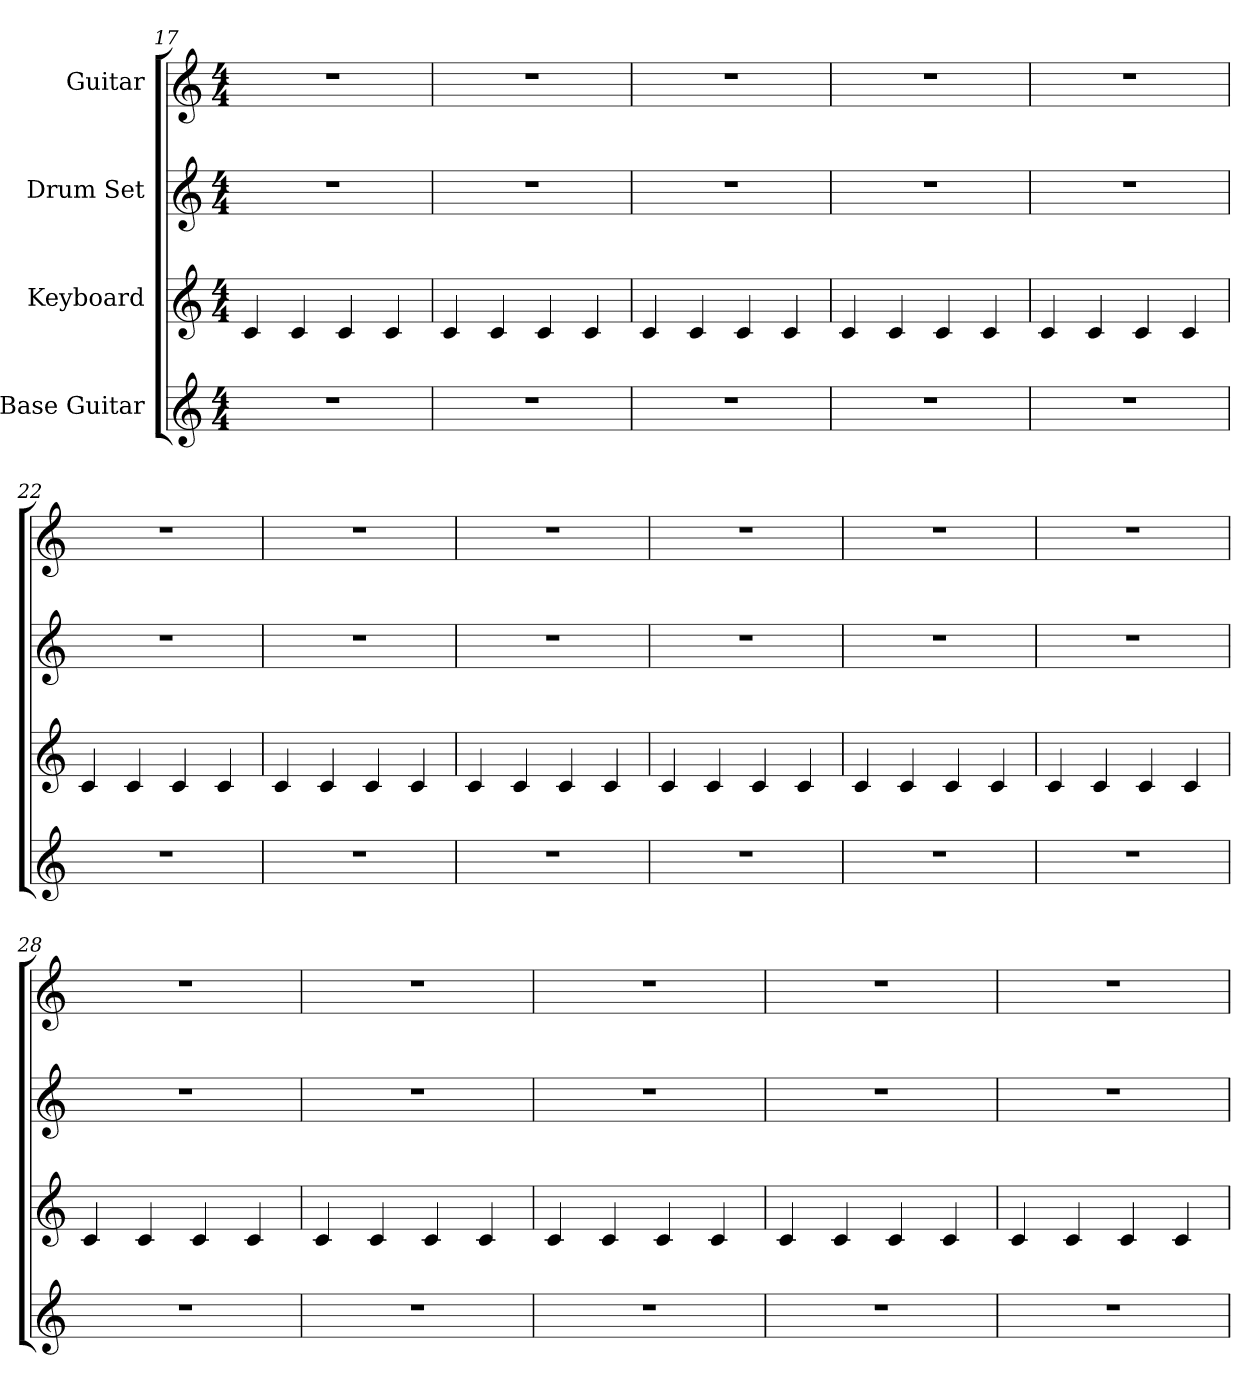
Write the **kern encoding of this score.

**kern	**kern	**kern	**kern
*part4	*part3	*part2	*part1
*staff4	*staff3	*staff2	*staff1
*I"Base Guitar	*I"Keyboard	*I"Drum Set	*I"Guitar
*clefG2	*clefG2	*clefG2	*clefG2
*k[]	*k[]	*k[]	*k[]
*C:	*C:	*C:	*C:
*M4/4	*M4/4	*M4/4	*M4/4
=17	=17	=17	=17
1r	4c	1r	1r
.	4c	.	.
.	4c	.	.
.	4c	.	.
=18	=18	=18	=18
1r	4c	1r	1r
.	4c	.	.
.	4c	.	.
.	4c	.	.
=19	=19	=19	=19
1r	4c	1r	1r
.	4c	.	.
.	4c	.	.
.	4c	.	.
=20	=20	=20	=20
1r	4c	1r	1r
.	4c	.	.
.	4c	.	.
.	4c	.	.
=21	=21	=21	=21
1r	4c	1r	1r
.	4c	.	.
.	4c	.	.
.	4c	.	.
=22	=22	=22	=22
1r	4c	1r	1r
.	4c	.	.
.	4c	.	.
.	4c	.	.
=23	=23	=23	=23
1r	4c	1r	1r
.	4c	.	.
.	4c	.	.
.	4c	.	.
=24	=24	=24	=24
1r	4c	1r	1r
.	4c	.	.
.	4c	.	.
.	4c	.	.
=25	=25	=25	=25
1r	4c	1r	1r
.	4c	.	.
.	4c	.	.
.	4c	.	.
=26	=26	=26	=26
1r	4c	1r	1r
.	4c	.	.
.	4c	.	.
.	4c	.	.
=27	=27	=27	=27
1r	4c	1r	1r
.	4c	.	.
.	4c	.	.
.	4c	.	.
=28	=28	=28	=28
1r	4c	1r	1r
.	4c	.	.
.	4c	.	.
.	4c	.	.
=29	=29	=29	=29
1r	4c	1r	1r
.	4c	.	.
.	4c	.	.
.	4c	.	.
=30	=30	=30	=30
1r	4c	1r	1r
.	4c	.	.
.	4c	.	.
.	4c	.	.
=31	=31	=31	=31
1r	4c	1r	1r
.	4c	.	.
.	4c	.	.
.	4c	.	.
=32	=32	=32	=32
1r	4c	1r	1r
.	4c	.	.
.	4c	.	.
.	4c	.	.
=	=	=	=
*-	*-	*-	*-
